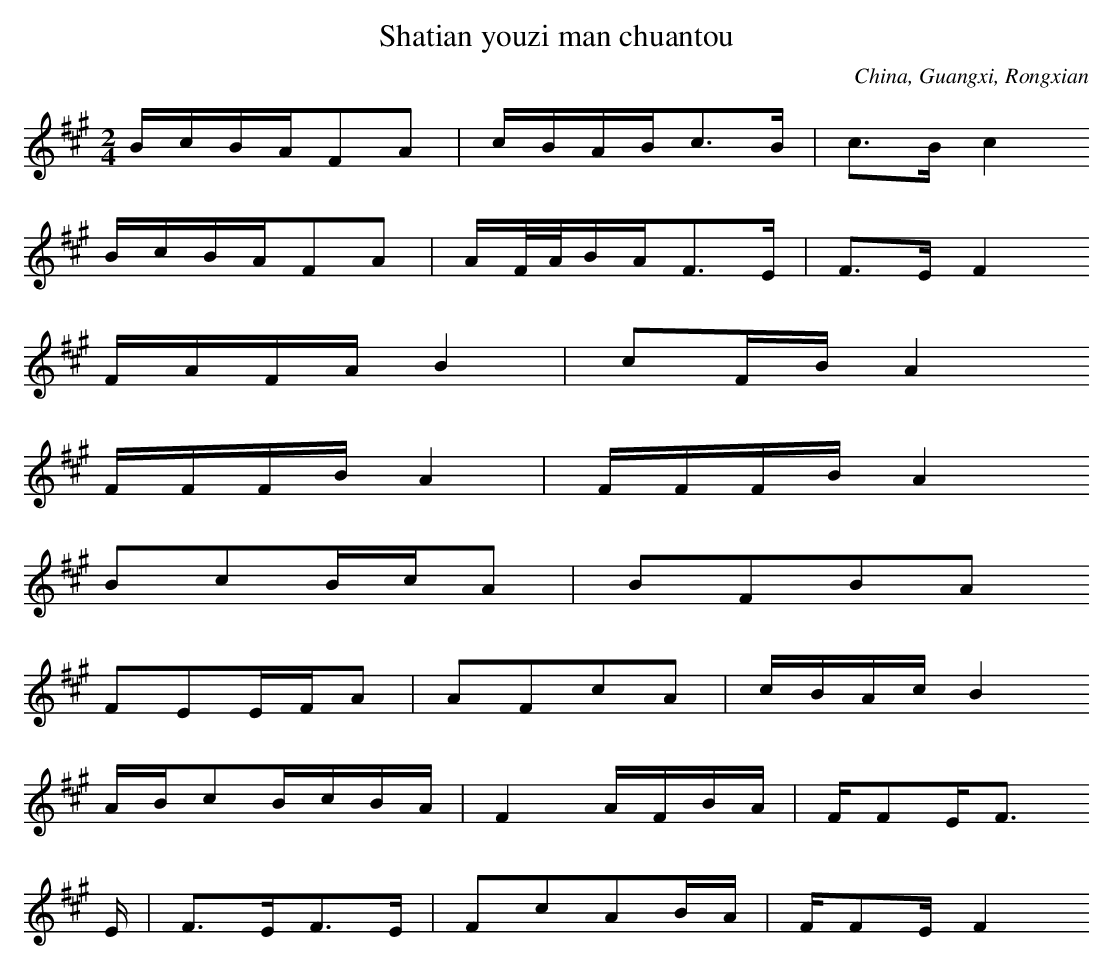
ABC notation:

X:1
T: Shatian youzi man chuantou
O: China, Guangxi, Rongxian
M: 2/4
L: 1/32
K: A
B2c2B2A2F4A4 | c2B2A2B2c6B2 | c6B2c8
B2c2B2A2F4A4 | A2FAB2A2F6E2 | F6E2F8
F2A2F2A2B8 | c4F2B2A8
F2F2F2B2A8 | F2F2F2B2A8
B4c4B2c2A4 | B4F4B4A4
F4E4E2F2A4 | A4F4c4A4 | c2B2A2c2B8
A2B2c4B2c2B2A2 | F8A2F2B2A2 | F2F4E2F6
E2 | F6E2F6E2 | F4c4A4B2A2 | F2F4E2F8
